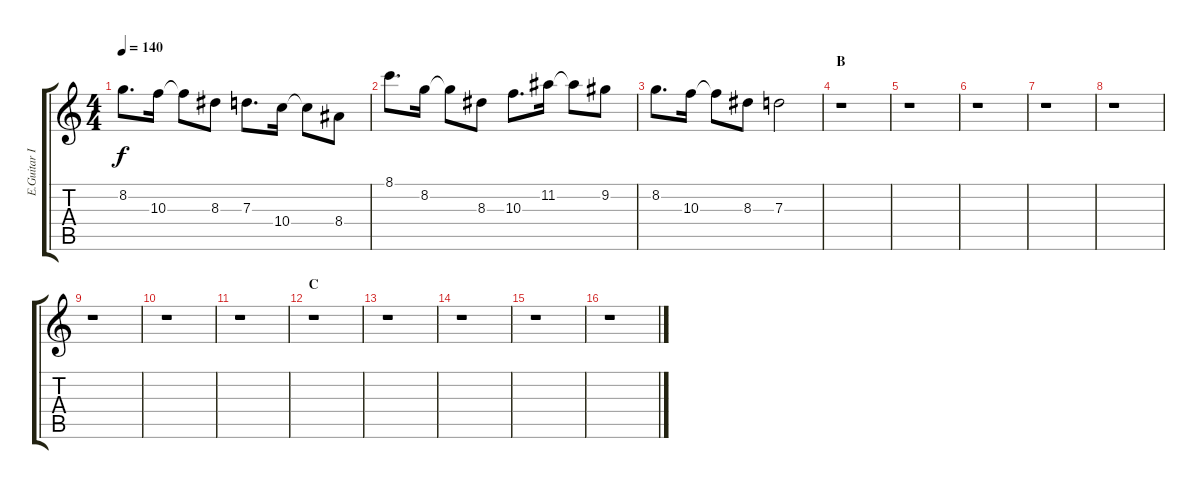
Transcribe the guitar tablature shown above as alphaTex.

\track ("E.Guitar III (Taki) - Clean" "E.Guitar I") {instrument electricguitarclean}
\staff {score tabs}
\tuning (E4 B3 G3 D3 A2 E2) {hide}
\ts (4 4)
\tempo 140
\clef g2
\ks c
8.2.8{d dy f} 10.3.16 10.3{t}.8 8.3.8 7.3.8{d} 10.4.16 10.4{t}.8 8.4.8 |
8.1.8{d} 8.2.16 8.2{t}.8 8.3.8 10.3.8{d} 11.2.16 11.2{t}.8 9.2.8 |
8.2.8{d} 10.3.16 10.3{t}.8 8.3.8 7.3.2 |
\section ("" "B")
r.1 |
r.1 |
r.1 |
r.1 |
r.1 |
r.1 |
r.1 |
r.1 |
\section ("" "C")
r.1 |
r.1 |
r.1 |
r.1 |
r.1
